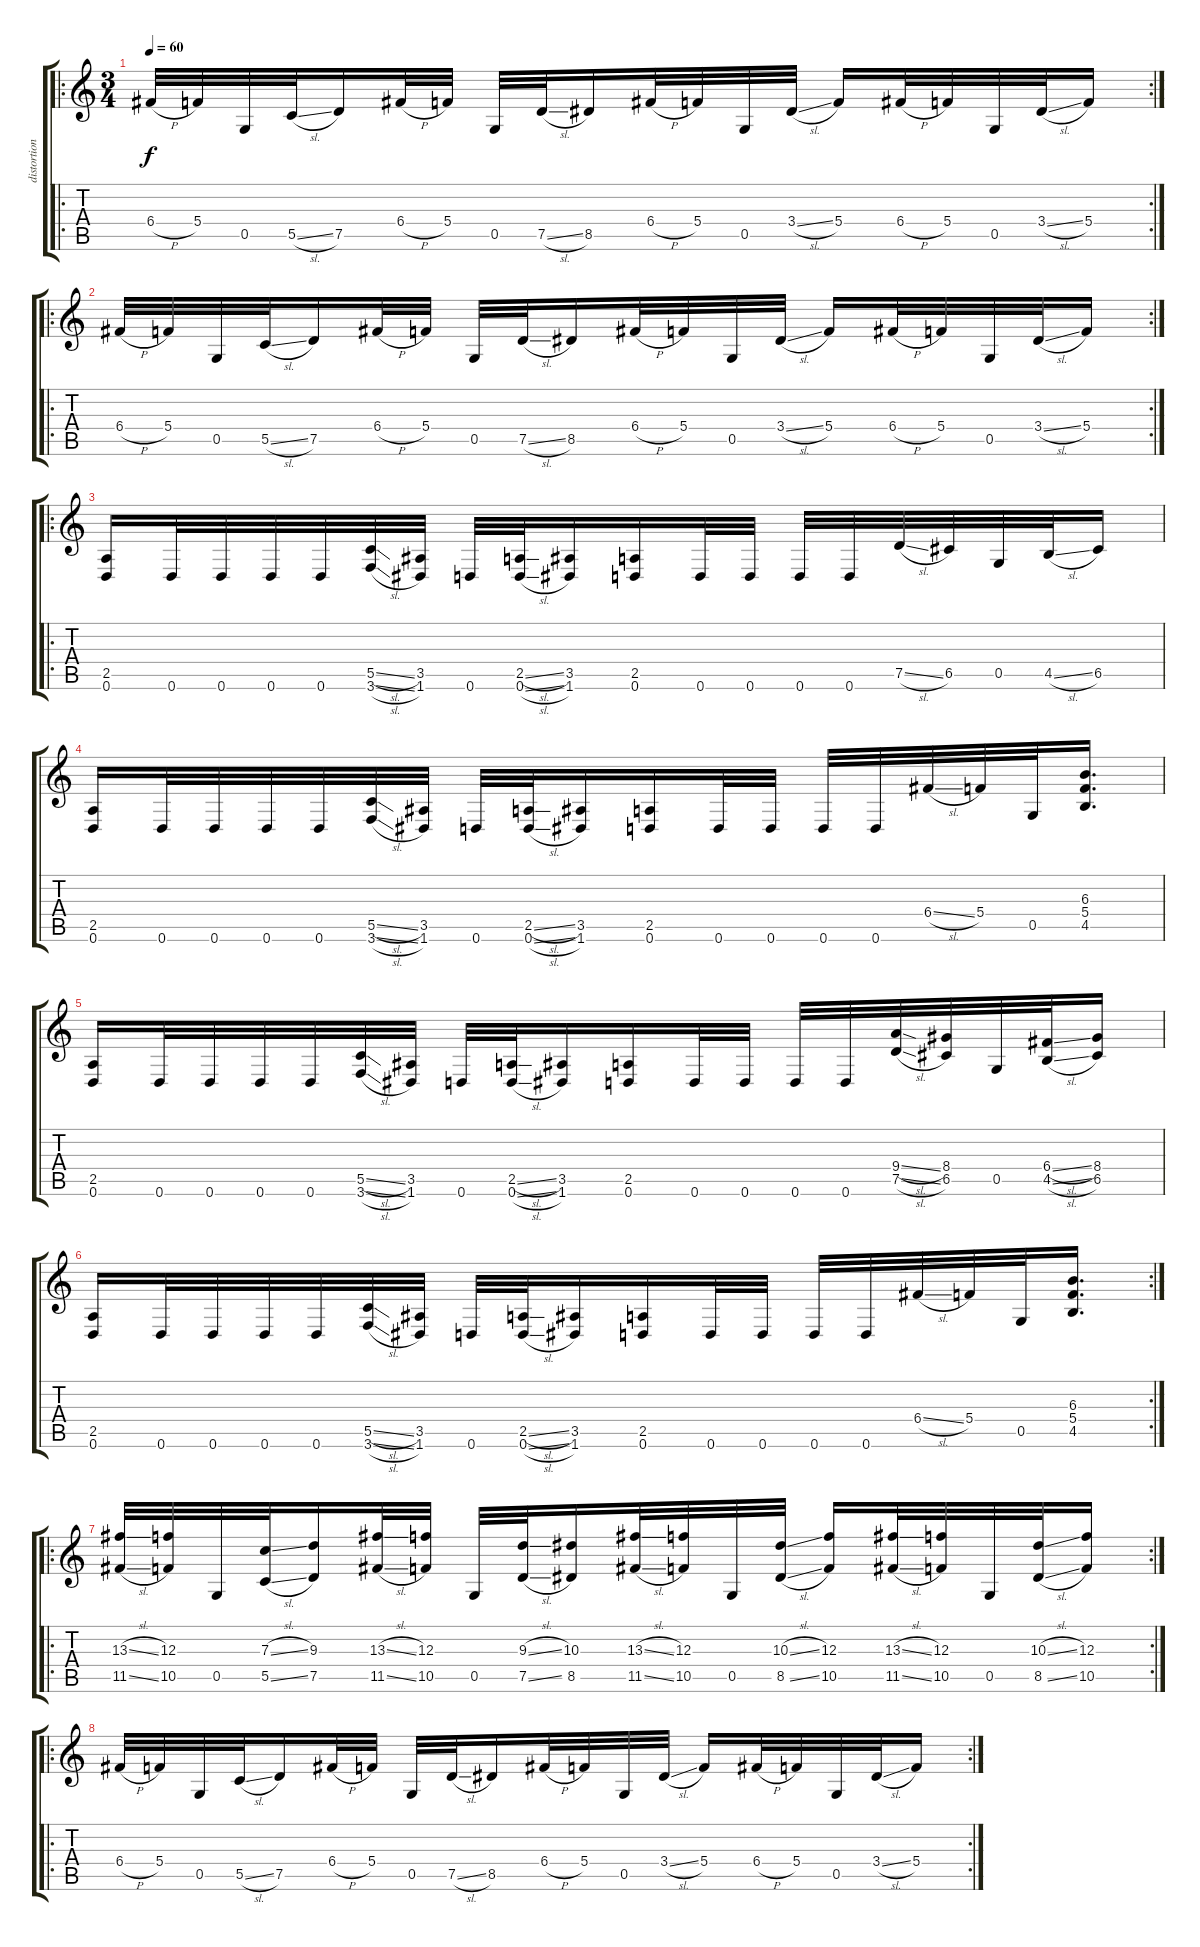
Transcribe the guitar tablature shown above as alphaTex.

\track ("distortion 2" "distortion") {instrument distortionguitar}
\staff {score tabs}
\tuning (D4 A3 F3 C3 G2 D2) {hide}
\ro
\rc 2
\ts (3 4)
\tempo 60
\clef g2
\ks c
6.4{h}.32{dy f} 5.4.32 0.5.32 5.5{sl}.32 7.5.16 6.4{h}.32 5.4.32 0.5.32 7.5{sl}.32 8.5.16 6.4{h}.32 5.4.32 0.5.32 3.4{sl}.32 5.4.16 6.4{h}.32 5.4.32 0.5.32 3.4{sl}.32 5.4.16 |
\ro
\rc 2
6.4{h}.32 5.4.32 0.5.32 5.5{sl}.32 7.5.16 6.4{h}.32 5.4.32 0.5.32 7.5{sl}.32 8.5.16 6.4{h}.32 5.4.32 0.5.32 3.4{sl}.32 5.4.16 6.4{h}.32 5.4.32 0.5.32 3.4{sl}.32 5.4.16 |
\ro
(2.5 0.6).16 0.6.32 0.6.32 0.6.32 0.6.32 (5.5{sl} 3.6{sl}).32 (3.5 1.6).32 0.6.32 (2.5{sl} 0.6{sl}).32 (3.5 1.6).16 (2.5 0.6).16 0.6.32 0.6.32 0.6.32 0.6.32 7.5{sl}.32 6.5.32 0.5.32 4.5{sl}.32 6.5.16 |
(2.5 0.6).16 0.6.32 0.6.32 0.6.32 0.6.32 (5.5{sl} 3.6{sl}).32 (3.5 1.6).32 0.6.32 (2.5{sl} 0.6{sl}).32 (3.5 1.6).16 (2.5 0.6).16 0.6.32 0.6.32 0.6.32 0.6.32 6.4{sl}.32 5.4.32 0.5.32 (6.3 5.4 4.5).16{d} |
(2.5 0.6).16 0.6.32 0.6.32 0.6.32 0.6.32 (5.5{sl} 3.6{sl}).32 (3.5 1.6).32 0.6.32 (2.5{sl} 0.6{sl}).32 (3.5 1.6).16 (2.5 0.6).16 0.6.32 0.6.32 0.6.32 0.6.32 (9.4{sl} 7.5{sl}).32 (8.4 6.5).32 0.5.32 (6.4{sl} 4.5{sl}).32 (8.4 6.5).16 |
\rc 2
(2.5 0.6).16 0.6.32 0.6.32 0.6.32 0.6.32 (5.5{sl} 3.6{sl}).32 (3.5 1.6).32 0.6.32 (2.5{sl} 0.6{sl}).32 (3.5 1.6).16 (2.5 0.6).16 0.6.32 0.6.32 0.6.32 0.6.32 6.4{sl}.32 5.4.32 0.5.32 (6.3 5.4 4.5).16{d} |
\ro
\rc 2
(13.3{sl} 11.5{sl}).32 (12.3 10.5).32 0.5.32 (7.3{sl} 5.5{sl}).32 (9.3 7.5).16 (13.3{sl} 11.5{sl}).32 (12.3 10.5).32 0.5.32 (9.3{sl} 7.5{sl}).32 (10.3 8.5).16 (13.3{sl} 11.5{sl}).32 (12.3 10.5).32 0.5.32 (10.3{sl} 8.5{sl}).32 (12.3 10.5).16 (13.3{sl} 11.5{sl}).32 (12.3 10.5).32 0.5.32 (10.3{sl} 8.5{sl}).32 (12.3 10.5).16 |
\ro
\rc 2
6.4{h}.32 5.4.32 0.5.32 5.5{sl}.32 7.5.16 6.4{h}.32 5.4.32 0.5.32 7.5{sl}.32 8.5.16 6.4{h}.32 5.4.32 0.5.32 3.4{sl}.32 5.4.16 6.4{h}.32 5.4.32 0.5.32 3.4{sl}.32 5.4.16
